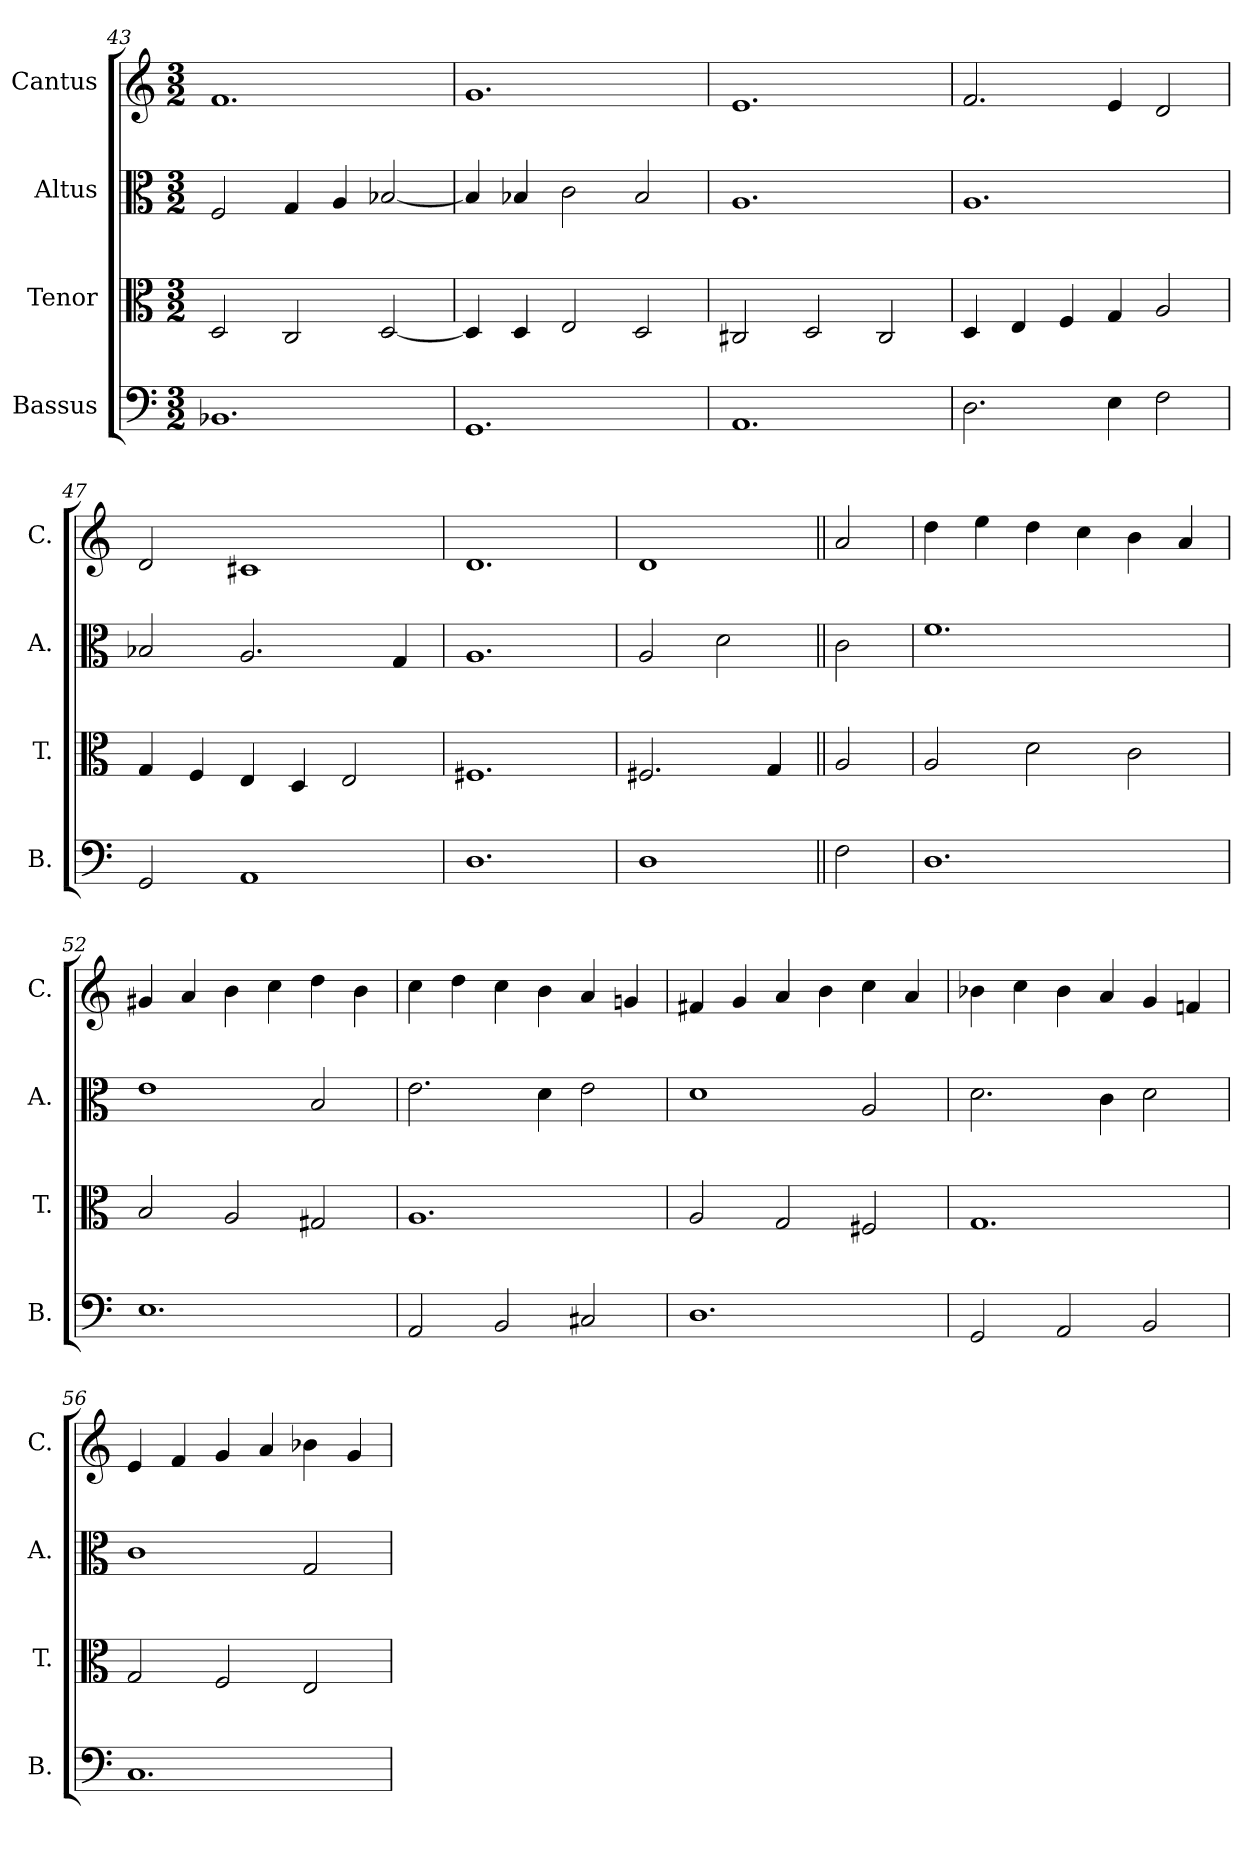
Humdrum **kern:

**kern	**kern	**kern	**kern
*part4	*part3	*part2	*part1
*staff4	*staff3	*staff2	*staff1
*I"Bassus	*I"Tenor	*I"Altus	*I"Cantus
*I'B.	*I'T.	*I'A.	*I'C.
*clefF4	*clefC3	*clefC3	*clefG2
*k[]	*k[]	*k[]	*k[]
*C:	*C:	*C:	*C:
*M3/2	*M3/2	*M3/2	*M3/2
=43	=43	=43	=43
1.BB-X/	2D/	2F/	1.f/
.	2C/	4G/	.
.	.	4A/	.
.	[2D/	[2B-X/	.
=44	=44	=44	=44
1.GG/	4D/]	4B-/]	1.g/
.	4D/	4B-X/	.
.	2E/	2c\	.
.	2D/	2B-/	.
=45	=45	=45	=45
1.AA/	2C#X/	1.A/	1.e/
.	2D/	.	.
.	2C#/	.	.
=46	=46	=46	=46
2.D\	4D/	1.A/	2.f/
.	4E/	.	.
.	4F/	.	.
4E\	4G/	.	4e/
2F\	2A/	.	2d/
!!LO:PB:g=z
=47	=47	=47	=47
2GG/	4G/	2B-X/	2d/
.	4F/	.	.
1AA/	4E/	2.A/	1c#X/
.	4D/	.	.
.	2E/	.	.
.	.	4G/	.
=48	=48	=48	=48
1.D\	1.F#X/	1.A/	1.d/
=49	=49	=49	=49
1D\	2.F#X/	2A/	1d/
.	.	2d\	.
.	4G/	.	.
=50||	=50||	=50||	=50||
2F\	2A/	2c\	2a/
=51	=51	=51	=51
1.D\	2A/	1.f\	4dd\
.	.	.	4ee\
.	2d\	.	4dd\
.	.	.	4cc\
.	2c\	.	4b\
.	.	.	4a/
=52	=52	=52	=52
1.E\	2B/	1e\	4g#X/
.	.	.	4a/
.	2A/	.	4b\
.	.	.	4cc\
.	2G#X/	2B/	4dd\
.	.	.	4b\
=53	=53	=53	=53
2AA/	1.A/	2.e\	4cc\
.	.	.	4dd\
2BB/	.	.	4cc\
.	.	4d\	4b\
2C#X/	.	2e\	4a/
.	.	.	4gn/
=54	=54	=54	=54
1.D\	2A/	1d\	4f#X/
.	.	.	4g/
.	2G/	.	4a/
.	.	.	4b\
.	2F#X/	2A/	4cc\
.	.	.	4a/
=55	=55	=55	=55
2GG/	1.G/	2.d\	4b-X\
.	.	.	4cc\
2AA/	.	.	4b-\
.	.	4c\	4a/
2BB/	.	2d\	4g/
.	.	.	4fn/
!!LO:PB:g=z
=56	=56	=56	=56
1.C/	2G/	1c\	4e/
.	.	.	4f/
.	2F/	.	4g/
.	.	.	4a/
.	2E/	2G/	4b-X\
.	.	.	4g/
=	=	=	=
*-	*-	*-	*-
